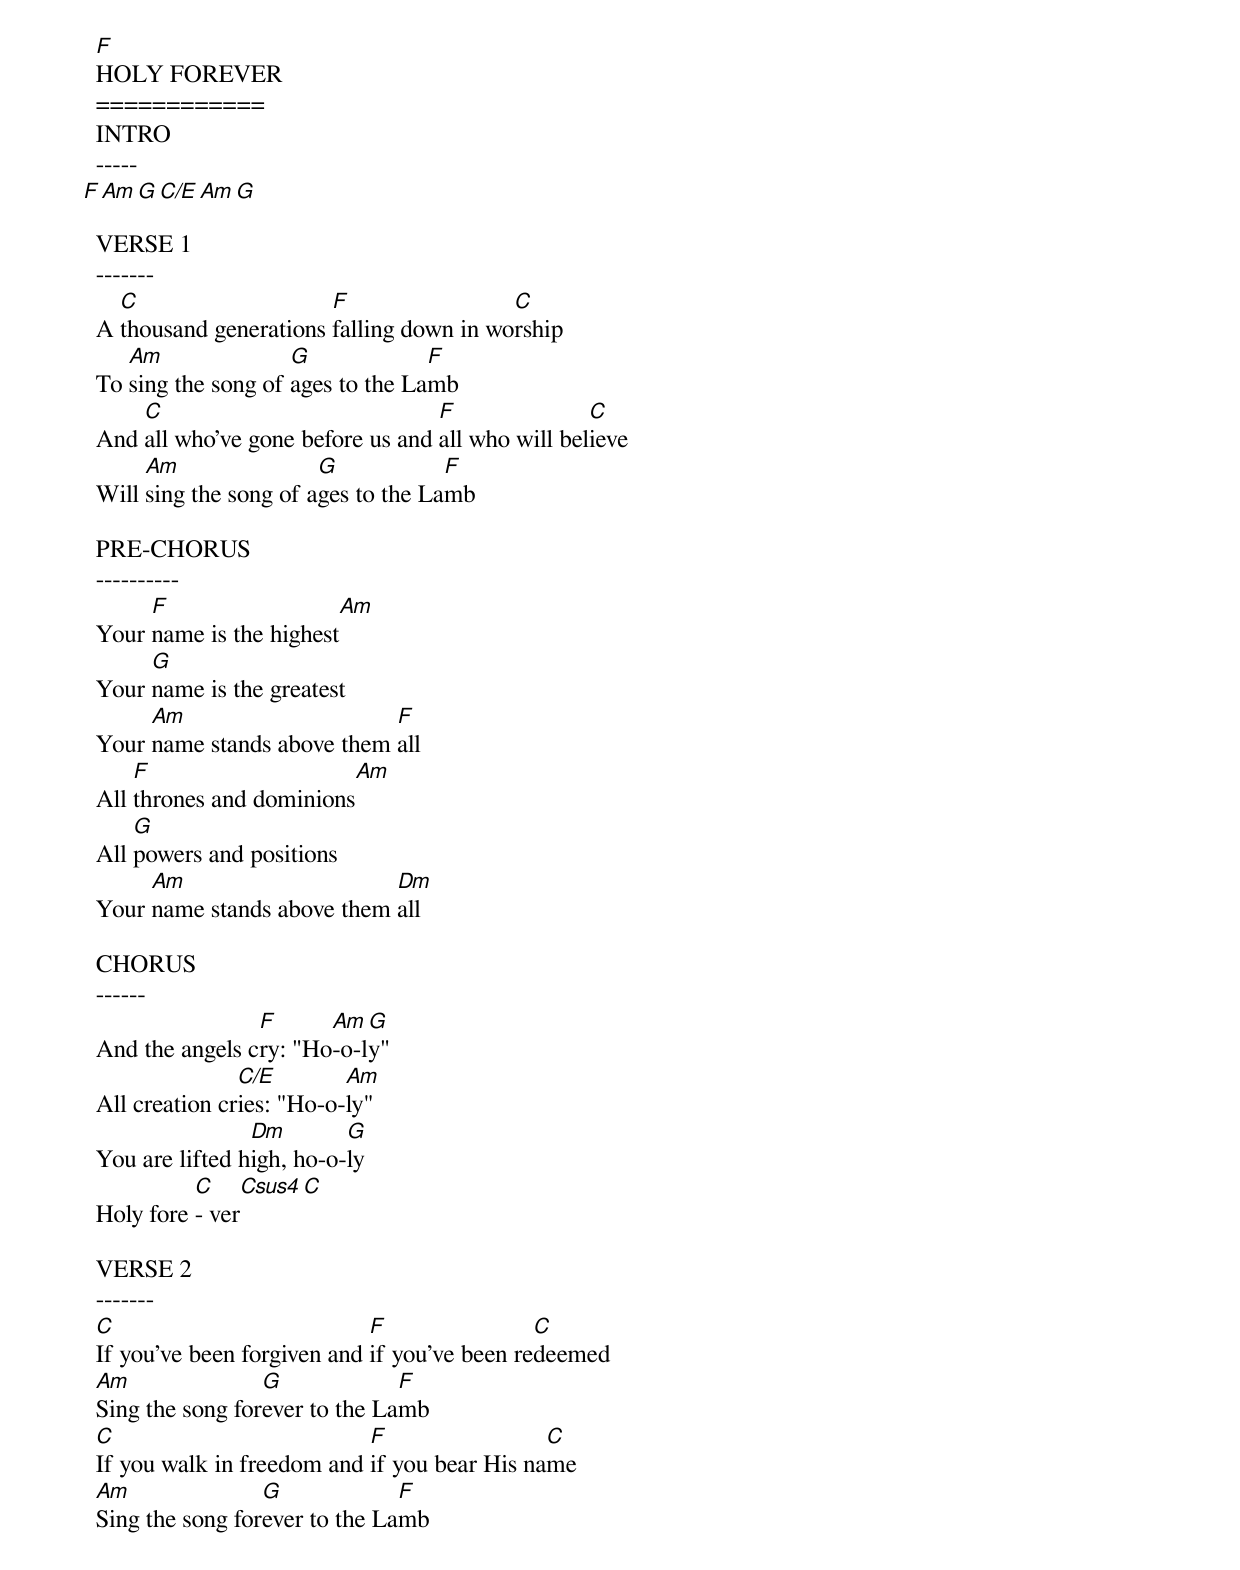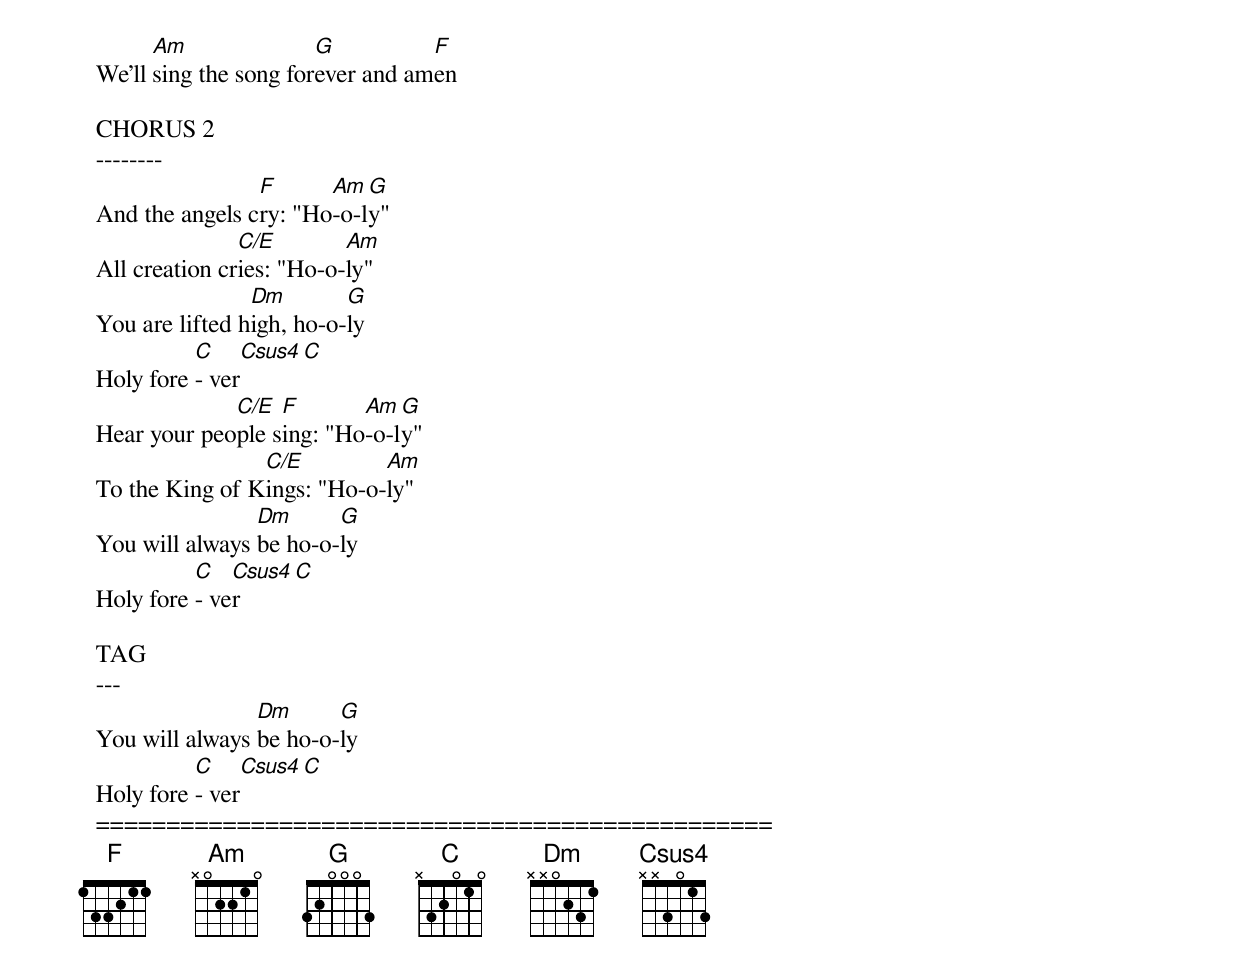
  F
  HOLY FOREVER
  ============
  INTRO
  -----
  F   Am  G  C/E  Am  G

  VERSE 1
  -------
    C                    F                 C
  A thousand generations falling down in worship
     Am               G             F
  To sing the song of ages to the Lamb
      C                             F               C
  And all who've gone before us and all who will believe
       Am                G            F
  Will sing the song of ages to the Lamb

  PRE-CHORUS
  ----------
       F                  Am
  Your name is the highest
       G
  Your name is the greatest
       Am                     F
  Your name stands above them all
      F                    Am
  All thrones and dominions
      G
  All powers and positions
       Am                     Dm
  Your name stands above them all

  CHORUS
  ------
                  F      Am  G
  And the angels cry: "Ho-o-ly"
                 C/E        Am
  All creation cries: "Ho-o-ly"
                  Dm        G
  You are lifted high, ho-o-ly
            C    Csus4   C
  Holy fore - ver

  VERSE 2
  -------
  C                           F                C
  If you've been forgiven and if you've been redeemed
  Am               G             F
  Sing the song forever to the Lamb
  C                          F                 C
  If you walk in freedom and if you bear His name
  Am               G             F
  Sing the song forever to the Lamb
        Am               G          F
  We'll sing the song forever and amen

  CHORUS 2
  --------
                  F      Am  G
  And the angels cry: "Ho-o-ly"
                 C/E        Am
  All creation cries: "Ho-o-ly"
                  Dm        G
  You are lifted high, ho-o-ly
            C    Csus4   C
  Holy fore - ver
               C/E  F       Am  G
  Hear your people sing: "Ho-o-ly"
                  C/E         Am
  To the King of Kings: "Ho-o-ly"
                  Dm      G
  You will always be ho-o-ly
            C   Csus4   C
  Holy fore - ver

  TAG
  ---
                  Dm      G
  You will always be ho-o-ly
            C    Csus4  C
  Holy fore - ver
  ================================================
